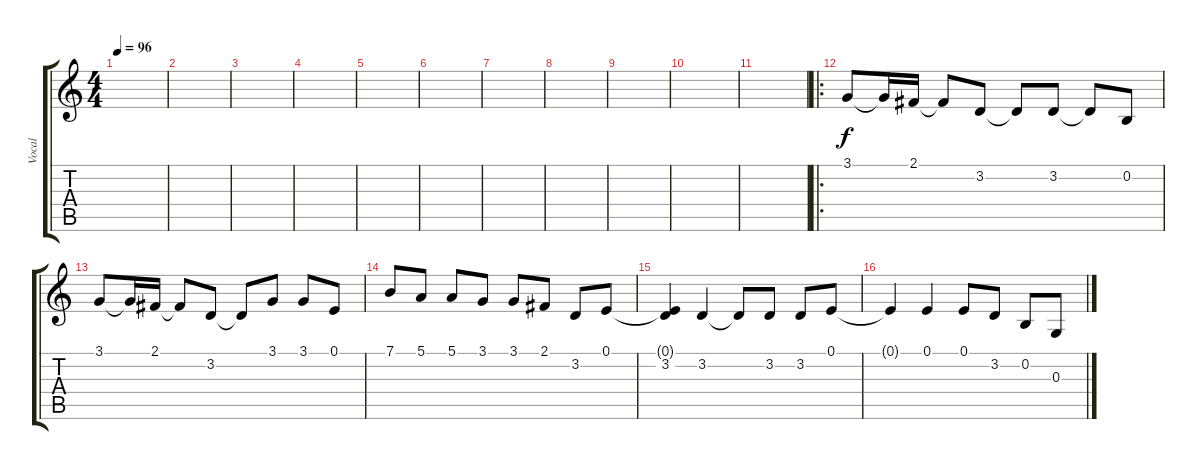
\track ("Vocal" "Vocal") {instrument harmonica}
\staff {score tabs}
\tuning (E4 B3 G3 D3 A2 E2) {hide}
\ts (4 4)
\tempo 96
\clef g2
\ks c
|
|
|
|
|
|
|
|
|
|
|
\ro
3.1.8 3.1{t}.16 2.1.16 2.1{t}.8 3.2.8 3.2{t}.8 3.2.8 3.2{t}.8 0.2.8 |
3.1.8 3.1{t}.16 2.1.16 2.1{t}.8 3.2.8 3.2{t}.8 3.1.8 3.1.8 0.1.8 |
7.1.8 5.1.8 5.1.8 3.1.8 3.1.8 2.1.8 3.2.8 0.1.8 |
(0.1{t} 3.2).4 3.2.4 3.2{t}.8 3.2.8 3.2.8 0.1.8 |
0.1{t}.4 0.1.4 0.1.8 3.2.8 0.2.8 0.3.8
